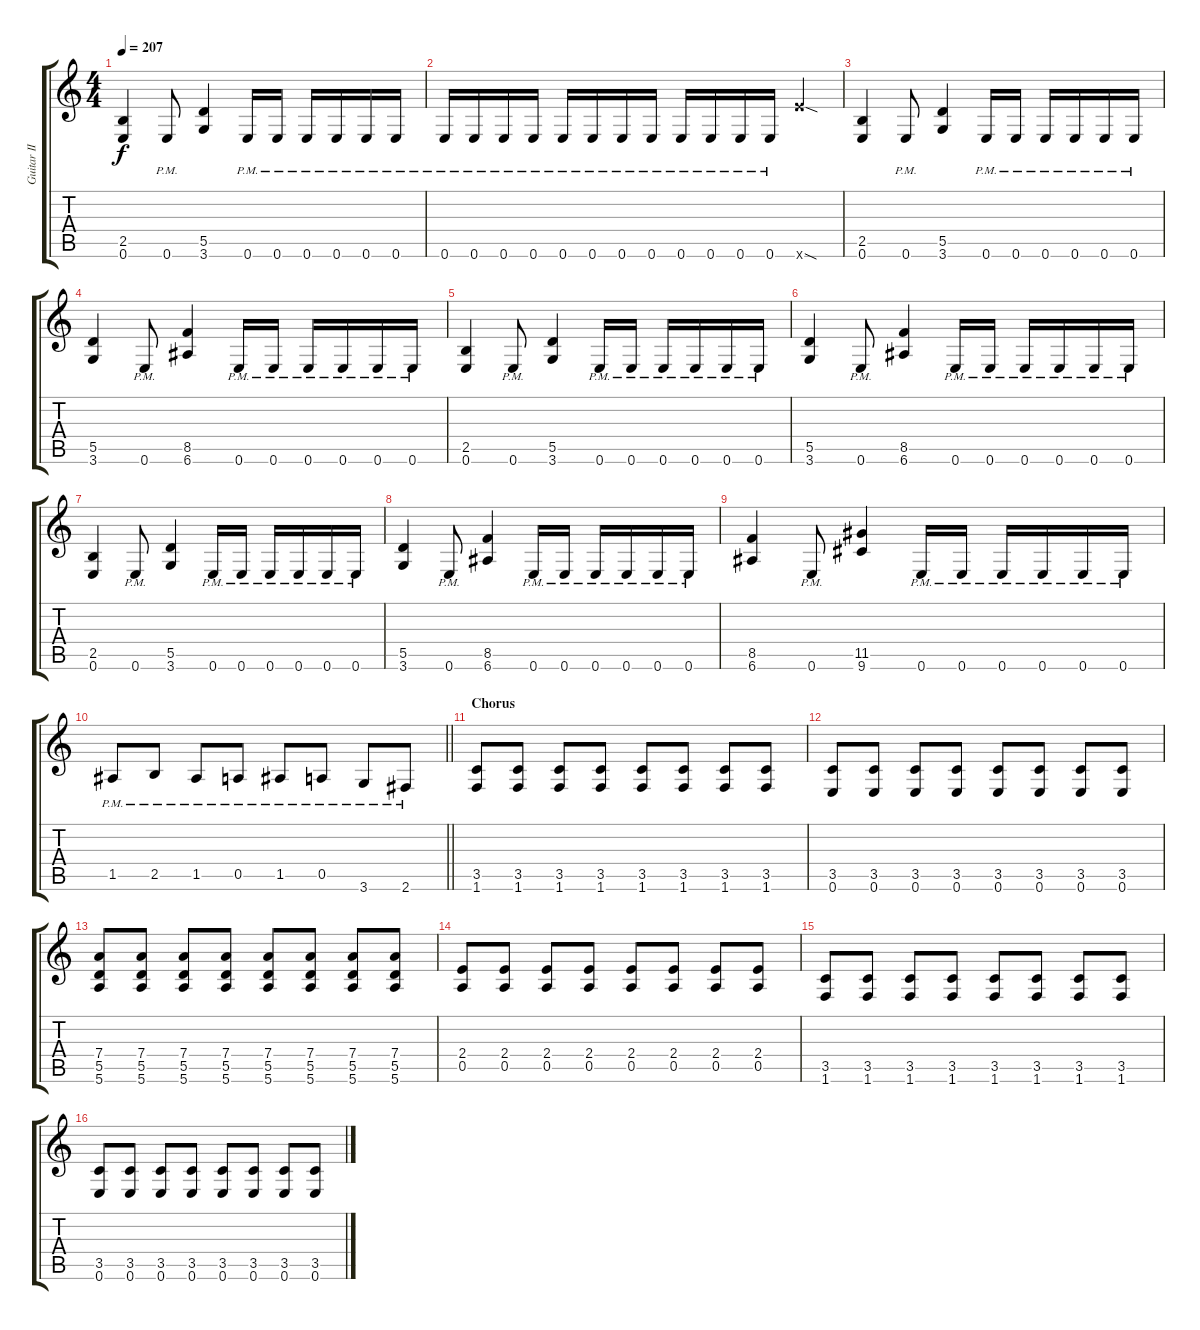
\track ("Guitar II" "Guitar II") {instrument overdrivenguitar}
\staff {score tabs}
\tuning (E4 B3 G3 D3 A2 E2) {hide}
\ts (4 4)
\tempo 207
\clef g2
\ks c
(2.5 0.6).4{dy f} 0.6{pm}.8 (5.5 3.6).4 0.6{pm}.16 0.6{pm}.16 0.6{pm}.16 0.6{pm}.16 0.6{pm}.16 0.6{pm}.16 |
0.6{pm}.16 0.6{pm}.16 0.6{pm}.16 0.6{pm}.16 0.6{pm}.16 0.6{pm}.16 0.6{pm}.16 0.6{pm}.16 0.6{pm}.16 0.6{pm}.16 0.6{pm}.16 0.6{pm}.16 12.6{sod x}.4 |
(2.5 0.6).4 0.6{pm}.8 (5.5 3.6).4 0.6{pm}.16 0.6{pm}.16 0.6{pm}.16 0.6{pm}.16 0.6{pm}.16 0.6{pm}.16 |
(5.5 3.6).4 0.6{pm}.8 (8.5 6.6).4 0.6{pm}.16 0.6{pm}.16 0.6{pm}.16 0.6{pm}.16 0.6{pm}.16 0.6{pm}.16 |
(2.5 0.6).4 0.6{pm}.8 (5.5 3.6).4 0.6{pm}.16 0.6{pm}.16 0.6{pm}.16 0.6{pm}.16 0.6{pm}.16 0.6{pm}.16 |
(5.5 3.6).4 0.6{pm}.8 (8.5 6.6).4 0.6{pm}.16 0.6{pm}.16 0.6{pm}.16 0.6{pm}.16 0.6{pm}.16 0.6{pm}.16 |
(2.5 0.6).4 0.6{pm}.8 (5.5 3.6).4 0.6{pm}.16 0.6{pm}.16 0.6{pm}.16 0.6{pm}.16 0.6{pm}.16 0.6{pm}.16 |
(5.5 3.6).4 0.6{pm}.8 (8.5 6.6).4 0.6{pm}.16 0.6{pm}.16 0.6{pm}.16 0.6{pm}.16 0.6{pm}.16 0.6{pm}.16 |
(8.5 6.6).4 0.6{pm}.8 (11.5 9.6).4 0.6{pm}.16 0.6{pm}.16 0.6{pm}.16 0.6{pm}.16 0.6{pm}.16 0.6{pm}.16 |
\barLineRight lightlight
1.5{pm}.8 2.5{pm}.8 1.5{pm}.8 0.5{pm}.8 1.5{pm}.8 0.5{pm}.8 3.6{pm}.8 2.6{pm}.8 |
\section ("" "Chorus")
(3.5 1.6).8 (3.5 1.6).8 (3.5 1.6).8 (3.5 1.6).8 (3.5 1.6).8 (3.5 1.6).8 (3.5 1.6).8 (3.5 1.6).8 |
(3.5 0.6).8 (3.5 0.6).8 (3.5 0.6).8 (3.5 0.6).8 (3.5 0.6).8 (3.5 0.6).8 (3.5 0.6).8 (3.5 0.6).8 |
(7.4 5.5 5.6).8 (7.4 5.5 5.6).8 (7.4 5.5 5.6).8 (7.4 5.5 5.6).8 (7.4 5.5 5.6).8 (7.4 5.5 5.6).8 (7.4 5.5 5.6).8 (7.4 5.5 5.6).8 |
(2.4 0.5).8 (2.4 0.5).8 (2.4 0.5).8 (2.4 0.5).8 (2.4 0.5).8 (2.4 0.5).8 (2.4 0.5).8 (2.4 0.5).8 |
(3.5 1.6).8 (3.5 1.6).8 (3.5 1.6).8 (3.5 1.6).8 (3.5 1.6).8 (3.5 1.6).8 (3.5 1.6).8 (3.5 1.6).8 |
(3.5 0.6).8 (3.5 0.6).8 (3.5 0.6).8 (3.5 0.6).8 (3.5 0.6).8 (3.5 0.6).8 (3.5 0.6).8 (3.5 0.6).8
